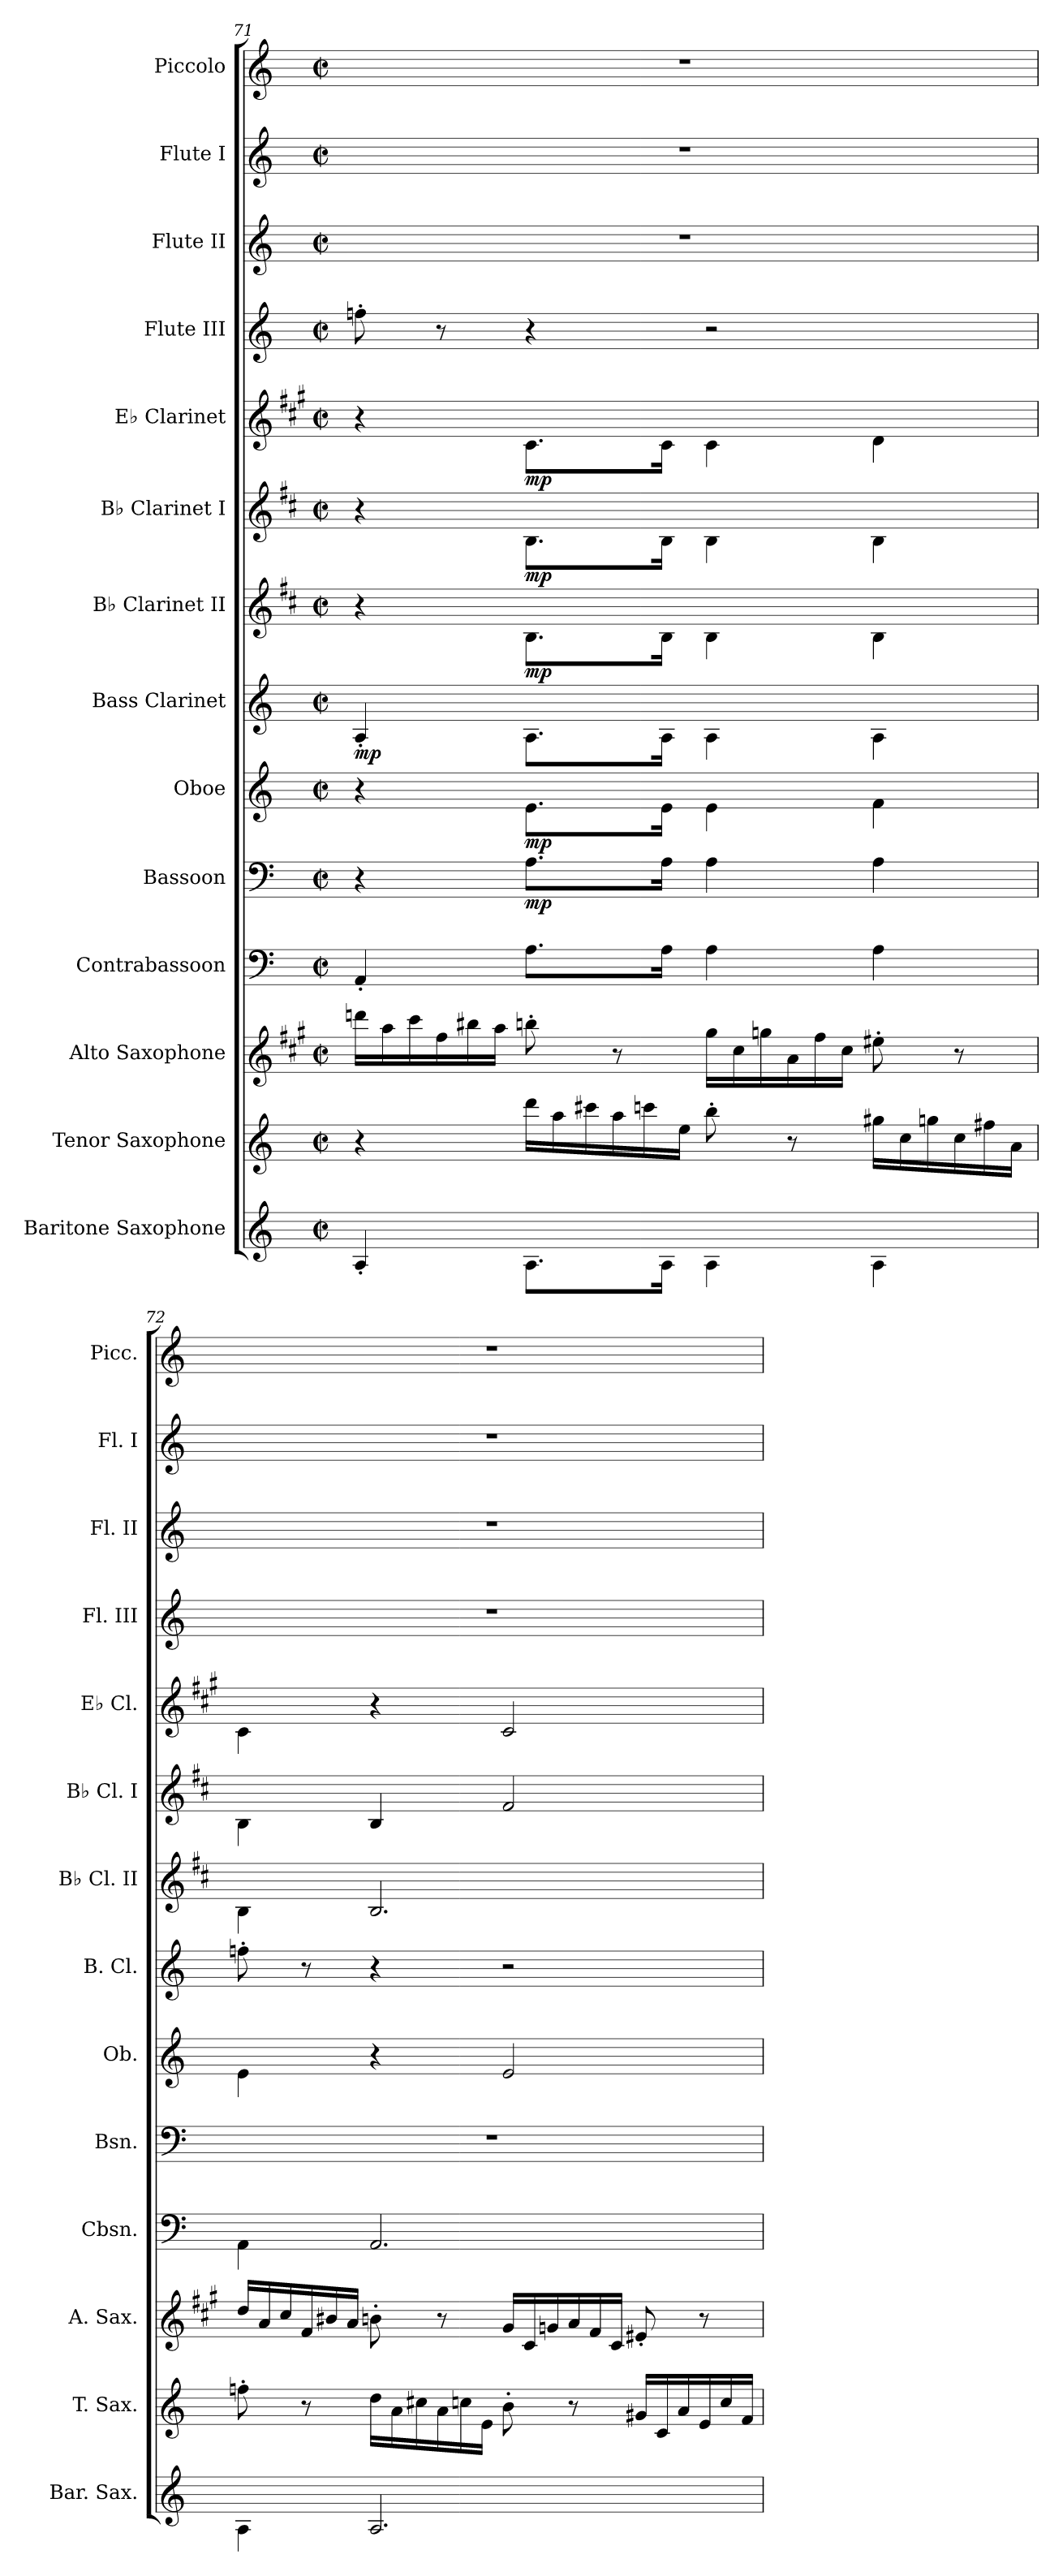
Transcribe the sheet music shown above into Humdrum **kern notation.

**kern	**kern	**kern	**kern	**kern	**dynam	**kern	**dynam	**kern	**dynam	**kern	**dynam	**kern	**dynam	**kern	**dynam	**kern	**kern	**kern	**kern
*part14	*part13	*part12	*part11	*part10	*part10	*part9	*part9	*part8	*part8	*part7	*part7	*part6	*part6	*part5	*part5	*part4	*part3	*part2	*part1
*staff14	*staff13	*staff12	*staff11	*staff10	*staff10	*staff9	*staff9	*staff8	*staff8	*staff7	*staff7	*staff6	*staff6	*staff5	*staff5	*staff4	*staff3	*staff2	*staff1
*I"Baritone Saxophone	*I"Tenor Saxophone	*I"Alto Saxophone	*I"Contrabassoon	*I"Bassoon	*	*I"Oboe	*	*I"Bass Clarinet	*	*I"B♭ Clarinet II	*	*I"B♭ Clarinet I	*	*I"E♭ Clarinet	*	*I"Flute III	*I"Flute II	*I"Flute I	*I"Piccolo
*I'Bar. Sax.	*I'T. Sax.	*I'A. Sax.	*I'Cbsn.	*I'Bsn.	*	*I'Ob.	*	*I'B. Cl.	*	*I'B♭ Cl. II	*	*I'B♭ Cl. I	*	*I'E♭ Cl.	*	*I'Fl. III	*I'Fl. II	*I'Fl. I	*I'Picc.
*clefG2	*clefG2	*clefG2	*clefF4	*clefF4	*	*clefG2	*	*clefG2	*	*clefG2	*	*clefG2	*	*clefG2	*	*clefG2	*clefG2	*clefG2	*clefG2
*ITrd12c21	*ITrd8c14	*ITrd5c9	*ITrd7c12	*	*	*	*	*ITrd8c14	*	*ITrd1c2	*	*ITrd1c2	*	*ITrd-2c-3	*	*	*	*	*ITrd-7c-12
*k[]	*k[]	*k[]	*k[]	*k[]	*	*k[]	*	*k[]	*	*k[]	*	*k[]	*	*k[]	*	*k[]	*k[]	*k[]	*k[]
*M2/2	*M2/2	*M2/2	*M2/2	*M2/2	*	*M2/2	*	*M2/2	*	*M2/2	*	*M2/2	*	*M2/2	*	*M2/2	*M2/2	*M2/2	*M2/2
*met(c|)	*met(c|)	*met(c|)	*met(c|)	*met(c|)	*	*met(c|)	*	*met(c|)	*	*met(c|)	*	*met(c|)	*	*met(c|)	*	*met(c|)	*met(c|)	*met(c|)	*met(c|)
*	*	*Xtuplet	*	*	*	*	*	*	*	*	*	*	*	*	*	*	*	*	*
=71	=71	=71	=71	=71	=71	=71	=71	=71	=71	=71	=71	=71	=71	=71	=71	=71	=71	=71	=71
!	!	!	!	!	!	!	!	!	!LO:DY:b	!	!	!	!	!	!	!	!	!	!
4AA'/	4r	24ffn\LL	4AAA'/	4r	.	4r	.	4AA'/	mp	4r	.	4r	.	4r	.	8ffn'\	1r	1r	1r
.	.	24cc\	.	.	.	.	.	.	.	.	.	.	.	.	.	.	.	.	.
.	.	24ee\	.	.	.	.	.	.	.	.	.	.	.	.	.	.	.	.	.
.	.	24a\	.	.	.	.	.	.	.	.	.	.	.	.	.	8r	.	.	.
.	.	24dd#X\	.	.	.	.	.	.	.	.	.	.	.	.	.	.	.	.	.
.	.	24cc\JJ	.	.	.	.	.	.	.	.	.	.	.	.	.	.	.	.	.
*	*Xtuplet	*	*	*	*	*	*	*	*	*	*	*	*	*	*	*	*	*	*
!	!	!	!	!	!LO:DY:b	!	!LO:DY:b	!	!	!	!LO:DY:b	!	!LO:DY:b	!	!LO:DY:b	!	!	!	!
8.AA\L	24dd\LL	8ddn'\	8.AA\L	8.A\L	mp	8.e\L	mp	8.AA\L	.	8.A\L	mp	8.A\L	mp	8.e\L	mp	4r	.	.	.
.	24a\	.	.	.	.	.	.	.	.	.	.	.	.	.	.	.	.	.	.
.	24cc#X\	.	.	.	.	.	.	.	.	.	.	.	.	.	.	.	.	.	.
.	24a\	8r	.	.	.	.	.	.	.	.	.	.	.	.	.	.	.	.	.
.	24ccn\	.	.	.	.	.	.	.	.	.	.	.	.	.	.	.	.	.	.
16AA\Jk	.	.	16AA\Jk	16A\Jk	.	16e\Jk	.	16AA\Jk	.	16A\Jk	.	16A\Jk	.	16e\Jk	.	.	.	.	.
.	24e\JJ	.	.	.	.	.	.	.	.	.	.	.	.	.	.	.	.	.	.
4AA\	8b'\	24b\LL	4AA\	4A\	.	4e\	.	4AA\	.	4A\	.	4A\	.	4e\	.	2r	.	.	.
.	.	24e\	.	.	.	.	.	.	.	.	.	.	.	.	.	.	.	.	.
.	.	24b-X\	.	.	.	.	.	.	.	.	.	.	.	.	.	.	.	.	.
.	8r	24c\	.	.	.	.	.	.	.	.	.	.	.	.	.	.	.	.	.
.	.	24a\	.	.	.	.	.	.	.	.	.	.	.	.	.	.	.	.	.
.	.	24e\JJ	.	.	.	.	.	.	.	.	.	.	.	.	.	.	.	.	.
4AA\	24g#X\LL	8g#X'\	4AA\	4A\	.	4f\	.	4AA\	.	4A\	.	4A\	.	4f\	.	.	.	.	.
.	24c\	.	.	.	.	.	.	.	.	.	.	.	.	.	.	.	.	.	.
.	24gn\	.	.	.	.	.	.	.	.	.	.	.	.	.	.	.	.	.	.
.	24c\	8r	.	.	.	.	.	.	.	.	.	.	.	.	.	.	.	.	.
.	24f#X\	.	.	.	.	.	.	.	.	.	.	.	.	.	.	.	.	.	.
.	24A\JJ	.	.	.	.	.	.	.	.	.	.	.	.	.	.	.	.	.	.
!!LO:PB:g=z
=72	=72	=72	=72	=72	=72	=72	=72	=72	=72	=72	=72	=72	=72	=72	=72	=72	=72	=72	=72
4AA\	8fn'\	24f/LL	4AAA\	1r	.	4e\	.	8fn'\	.	4A\	.	4A\	.	4e\	.	1r	1r	1r	1r
.	.	24c/	.	.	.	.	.	.	.	.	.	.	.	.	.	.	.	.	.
.	.	24e/	.	.	.	.	.	.	.	.	.	.	.	.	.	.	.	.	.
.	8r	24A/	.	.	.	.	.	8r	.	.	.	.	.	.	.	.	.	.	.
.	.	24d#X/	.	.	.	.	.	.	.	.	.	.	.	.	.	.	.	.	.
.	.	24c/JJ	.	.	.	.	.	.	.	.	.	.	.	.	.	.	.	.	.
2.AA/	24d\LL	8dn'\	2.AAA/	.	.	4r	.	4r	.	2.A/	.	4A/	.	4r	.	.	.	.	.
.	24A\	.	.	.	.	.	.	.	.	.	.	.	.	.	.	.	.	.	.
.	24c#X\	.	.	.	.	.	.	.	.	.	.	.	.	.	.	.	.	.	.
.	24A\	8r	.	.	.	.	.	.	.	.	.	.	.	.	.	.	.	.	.
.	24cn\	.	.	.	.	.	.	.	.	.	.	.	.	.	.	.	.	.	.
.	24E\JJ	.	.	.	.	.	.	.	.	.	.	.	.	.	.	.	.	.	.
.	8B'\	24B/LL	.	.	.	2e/	.	2r	.	.	.	2e/	.	2e/	.	.	.	.	.
.	.	24E/	.	.	.	.	.	.	.	.	.	.	.	.	.	.	.	.	.
.	.	24B-X/	.	.	.	.	.	.	.	.	.	.	.	.	.	.	.	.	.
.	8r	24c/	.	.	.	.	.	.	.	.	.	.	.	.	.	.	.	.	.
.	.	24A/	.	.	.	.	.	.	.	.	.	.	.	.	.	.	.	.	.
.	.	24E/JJ	.	.	.	.	.	.	.	.	.	.	.	.	.	.	.	.	.
.	24G#X/LL	8G#X'/	.	.	.	.	.	.	.	.	.	.	.	.	.	.	.	.	.
.	24C/	.	.	.	.	.	.	.	.	.	.	.	.	.	.	.	.	.	.
.	24A/	.	.	.	.	.	.	.	.	.	.	.	.	.	.	.	.	.	.
.	24E/	8r	.	.	.	.	.	.	.	.	.	.	.	.	.	.	.	.	.
.	24c/	.	.	.	.	.	.	.	.	.	.	.	.	.	.	.	.	.	.
.	24F/JJ	.	.	.	.	.	.	.	.	.	.	.	.	.	.	.	.	.	.
=	=	=	=	=	=	=	=	=	=	=	=	=	=	=	=	=	=	=	=
*-	*-	*-	*-	*-	*-	*-	*-	*-	*-	*-	*-	*-	*-	*-	*-	*-	*-	*-	*-
